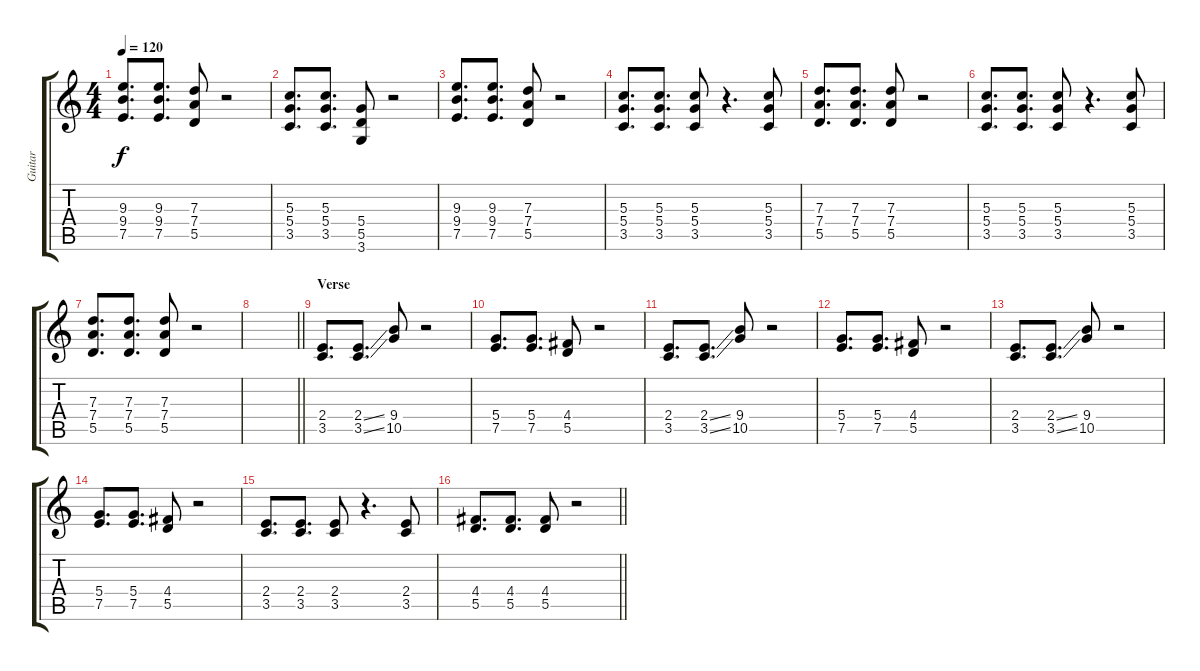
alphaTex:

\track ("Guitar" "Guitar") {instrument acousticguitarsteel}
\staff {score tabs}
\tuning (E4 B3 G3 D3 A2 E2) {hide}
\ts (4 4)
\tempo 120
\clef g2
\ks c
(9.3 9.4 7.5).8{d dy f} (9.3 9.4 7.5).8{d} (7.3 7.4 5.5).8 r.2 |
(5.3 5.4 3.5).8{d} (5.3 5.4 3.5).8{d} (5.4 5.5 3.6).8 r.2 |
(9.3 9.4 7.5).8{d} (9.3 9.4 7.5).8{d} (7.3 7.4 5.5).8 r.2 |
(5.3 5.4 3.5).8{d} (5.3 5.4 3.5).8{d} (5.3 5.4 3.5).8 r.4{d} (5.3 5.4 3.5).8 |
(7.3 7.4 5.5).8{d} (7.3 7.4 5.5).8{d} (7.3 7.4 5.5).8 r.2 |
(5.3 5.4 3.5).8{d} (5.3 5.4 3.5).8{d} (5.3 5.4 3.5).8 r.4{d} (5.3 5.4 3.5).8 |
(7.3 7.4 5.5).8{d} (7.3 7.4 5.5).8{d} (7.3 7.4 5.5).8 r.2 |
\barLineRight lightlight
|
\section ("" "Verse")
(2.4 3.5).8{d volume 15 instrument acousticguitarsteel} (2.4{ss} 3.5{ss}).8{d} (9.4 10.5).8 r.2 |
(5.4 7.5).8{d} (5.4 7.5).8{d} (4.4 5.5).8 r.2 |
(2.4 3.5).8{d} (2.4{ss} 3.5{ss}).8{d} (9.4 10.5).8 r.2 |
(5.4 7.5).8{d} (5.4 7.5).8{d} (4.4 5.5).8 r.2 |
(2.4 3.5).8{d} (2.4{ss} 3.5{ss}).8{d} (9.4 10.5).8 r.2 |
(5.4 7.5).8{d} (5.4 7.5).8{d} (4.4 5.5).8 r.2 |
(2.4 3.5).8{d} (2.4 3.5).8{d} (2.4 3.5).8 r.4{d} (2.4 3.5).8 |
\barLineRight lightlight
(4.4 5.5).8{d} (4.4 5.5).8{d} (4.4 5.5).8 r.2
